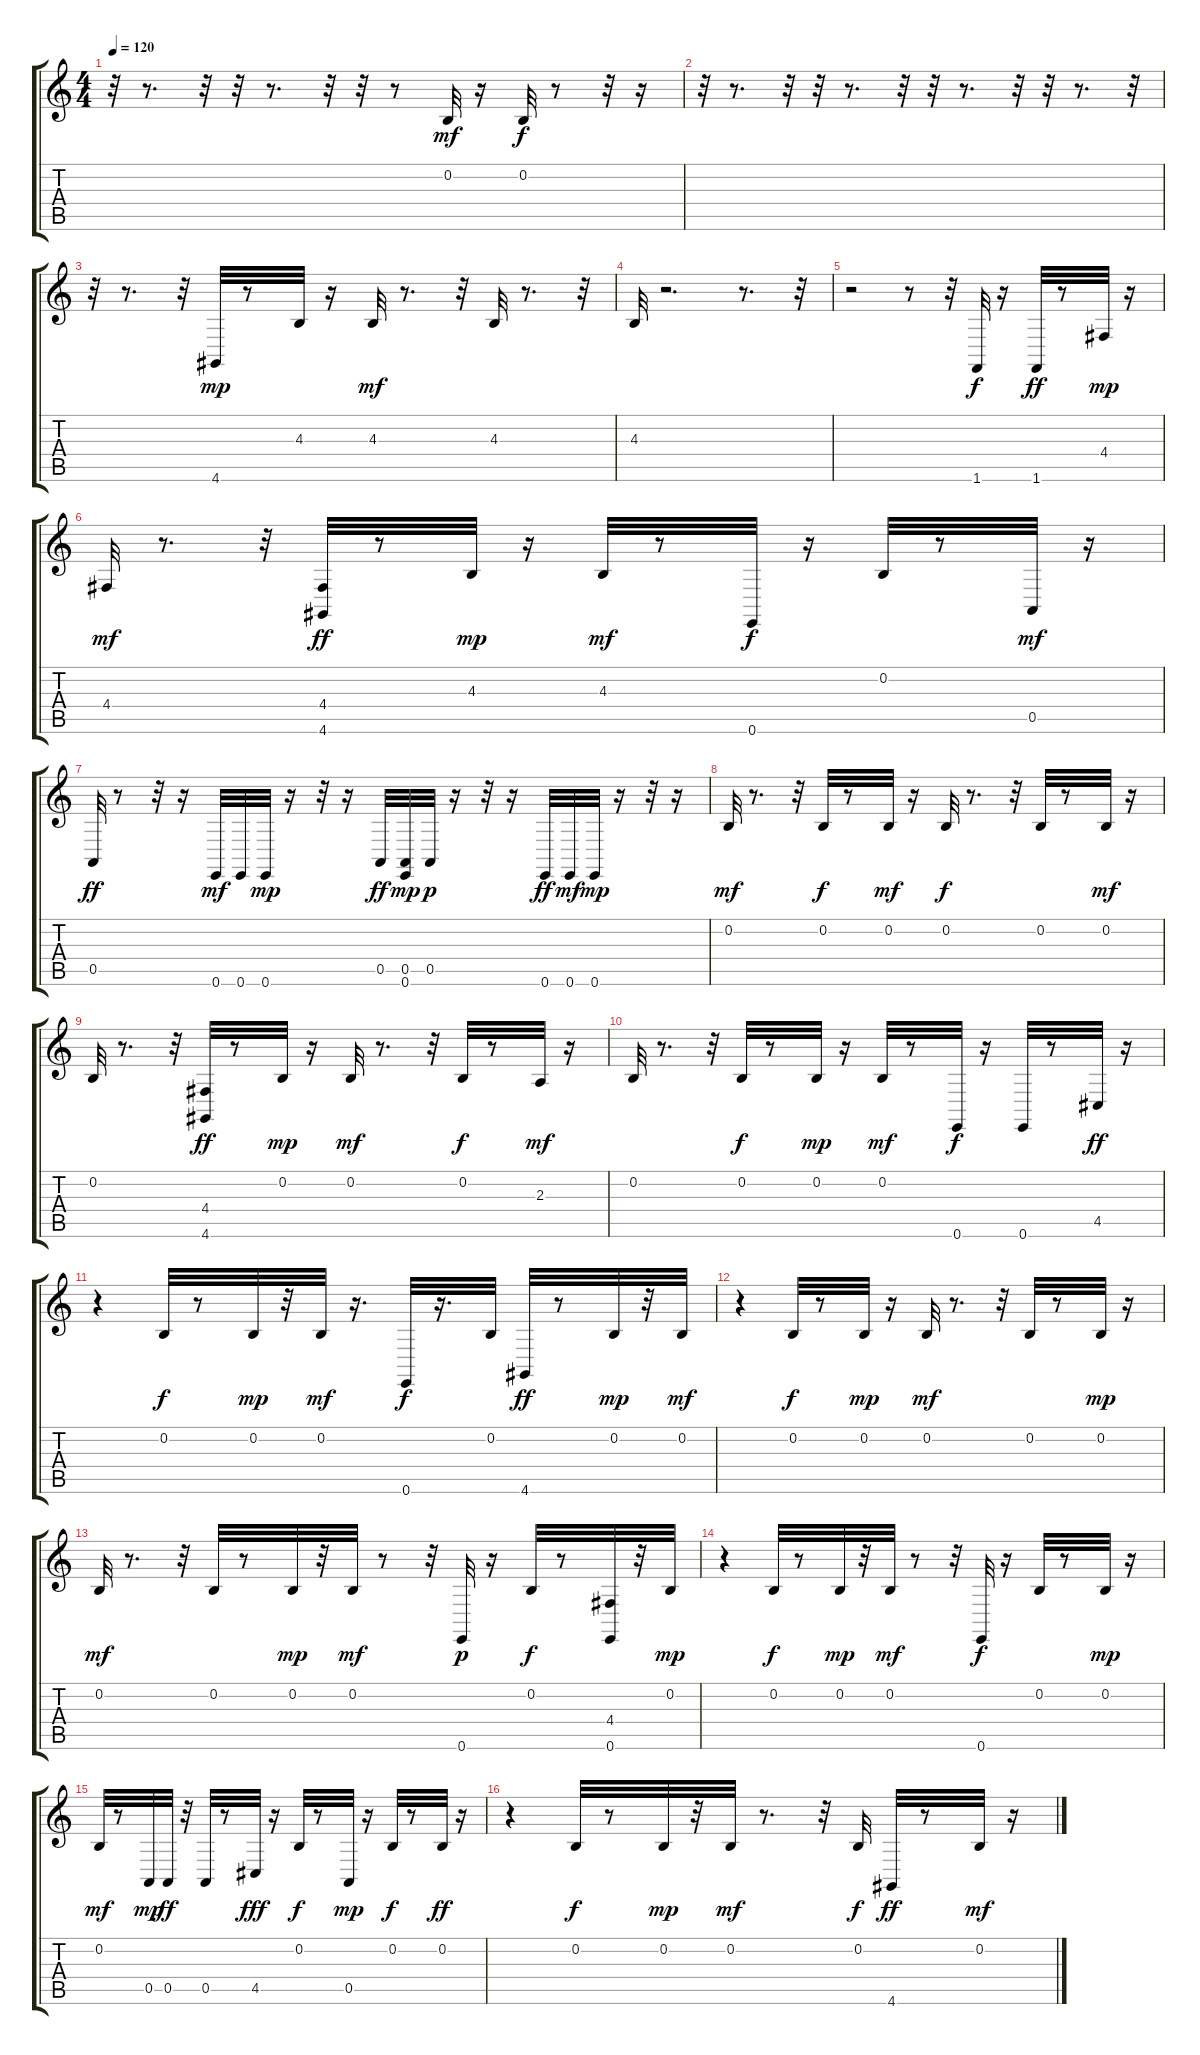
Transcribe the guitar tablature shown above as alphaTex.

\track "" {instrument acousticgrandpiano}
\staff {score tabs}
\tuning (E4 B3 G3 D3 A2 E2) {hide}
\ts (4 4)
\tempo 120
\clef g2
\ks c
r.32{dy f} r.8{d} r.32 r.32 r.8{d} r.32 r.32 r.8 0.2.32{dy mf} r.16 0.2.32{dy f} r.8 r.32 r.16 |
r.32 r.8{d} r.32 r.32 r.8{d} r.32 r.32 r.8{d} r.32 r.32 r.8{d} r.32 |
r.32 r.8{d} r.32 4.6.32{dy mp} r.8 4.3.32 r.16 4.3.32{dy mf} r.8{d} r.32 4.3.32 r.8{d} r.32 |
4.3.32 r.2{d} r.8{d} r.32 |
r.2 r.8 r.32 1.6.32{dy f} r.16 1.6.32{dy ff} r.8 4.4.32{dy mp} r.16 |
4.4.32{dy mf} r.8{d} r.32 (4.4 4.6).32{dy ff} r.8 4.3.32{dy mp} r.16 4.3.32{dy mf} r.8 0.6.32{dy f} r.16 0.2.32 r.8 0.5.32{dy mf} r.16 |
0.5.32{dy ff} r.8 r.32 r.16 0.6.32{dy mf} 0.6.32 0.6.32{dy mp} r.16 r.32 r.16 0.5.32{dy ff} (0.5 0.6).32{dy mp} 0.5.32{dy p} r.16 r.32 r.16 0.6.32{dy ff} 0.6.32{dy mf} 0.6.32{dy mp} r.16 r.32 r.16 |
0.2.32{dy mf} r.8{d} r.32 0.2.32{dy f} r.8 0.2.32{dy mf} r.16 0.2.32{dy f} r.8{d} r.32 0.2.32 r.8 0.2.32{dy mf} r.16 |
0.2.32 r.8{d} r.32 (4.4 4.6).32{dy ff} r.8 0.2.32{dy mp} r.16 0.2.32{dy mf} r.8{d} r.32 0.2.32{dy f} r.8 2.3.32{dy mf} r.16 |
0.2.32 r.8{d} r.32 0.2.32{dy f} r.8 0.2.32{dy mp} r.16 0.2.32{dy mf} r.8 0.6.32{dy f} r.16 0.6.32 r.8 4.5.32{dy ff} r.16 |
r.4 0.2.32{dy f} r.8 0.2.32{dy mp} r.32 0.2.32{dy mf} r.16{d} 0.6.32{dy f} r.16{d} 0.2.32 4.6.32{dy ff} r.8 0.2.32{dy mp} r.32 0.2.32{dy mf} |
r.4 0.2.32{dy f} r.8 0.2.32{dy mp} r.16 0.2.32{dy mf} r.8{d} r.32 0.2.32 r.8 0.2.32{dy mp} r.16 |
0.2.32{dy mf} r.8{d} r.32 0.2.32 r.8 0.2.32{dy mp} r.32 0.2.32{dy mf} r.8 r.32 0.6.32{dy p} r.16 0.2.32{dy f} r.8 (4.4 0.6).32 r.32 0.2.32{dy mp} |
r.4 0.2.32{dy f} r.8 0.2.32{dy mp} r.32 0.2.32{dy mf} r.8 r.32 0.6.32{dy f} r.16 0.2.32 r.8 0.2.32{dy mp} r.16 |
0.2.32{dy mf} r.8 0.5.32{dy mp} 0.5.32{dy ff} r.32 0.5.32 r.8 4.5.32{dy fff} r.16 0.2.32{dy f} r.8 0.5.32{dy mp} r.16 0.2.32{dy f} r.8 0.2.32{dy ff} r.16 |
r.4 0.2.32{dy f} r.8 0.2.32{dy mp} r.32 0.2.32{dy mf} r.8{d} r.32 0.2.32{dy f} 4.6.32{dy ff} r.8 0.2.32{dy mf} r.16
